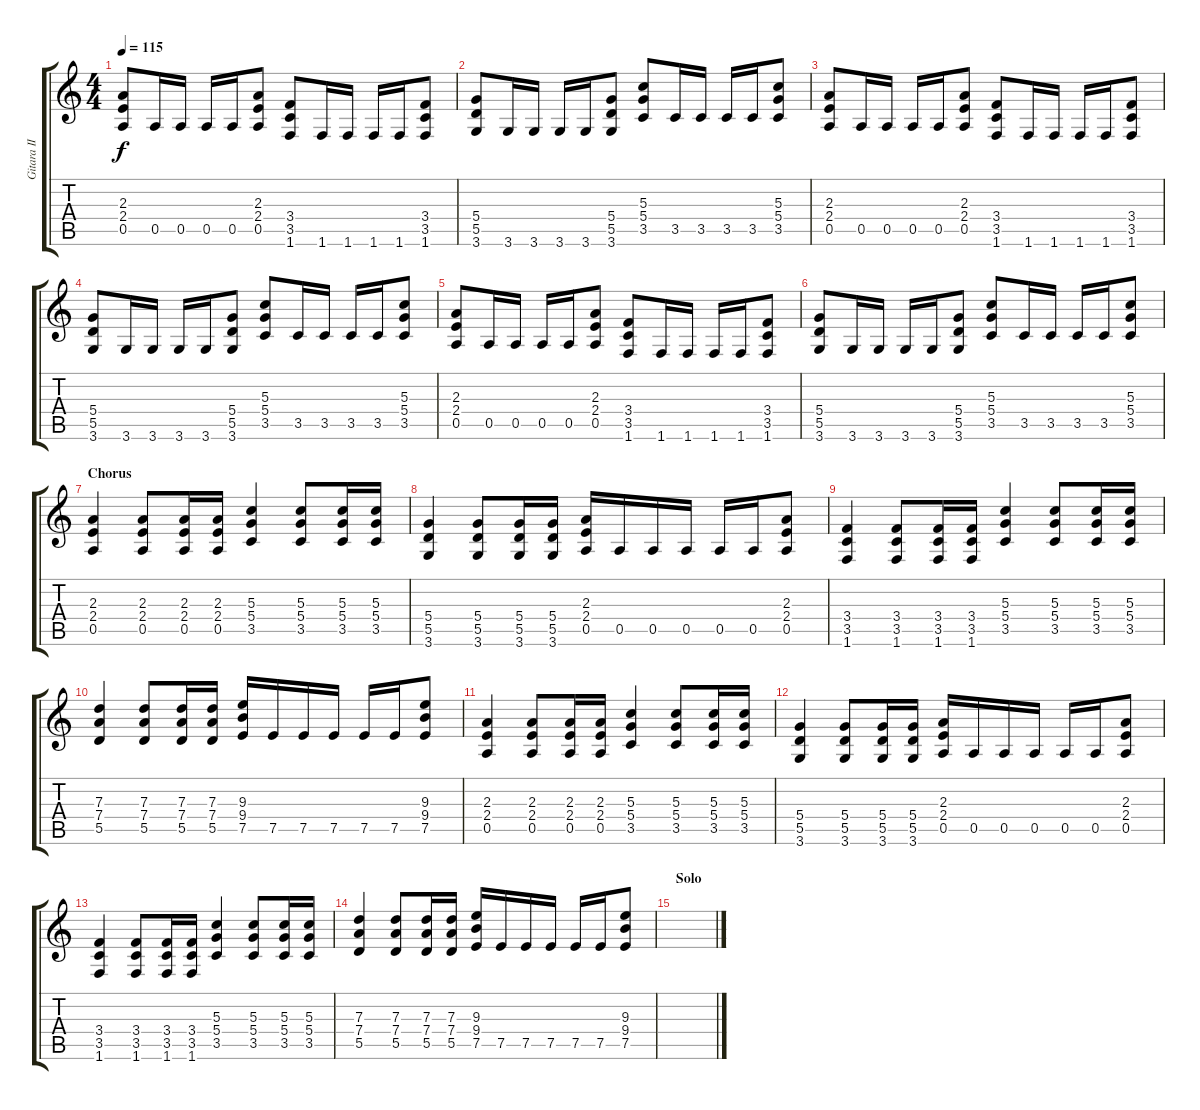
\track ("Gitara II" "Gitara II") {instrument overdrivenguitar}
\staff {score tabs}
\tuning (E4 B3 G3 D3 A2 E2) {hide}
\ts (4 4)
\tempo 115
\clef g2
\ks c
(2.3 2.4 0.5).8{dy f} 0.5.16 0.5.16 0.5.16 0.5.16 (2.3 2.4 0.5).8 (3.4 3.5 1.6).8 1.6.16 1.6.16 1.6.16 1.6.16 (3.4 3.5 1.6).8 |
(5.4 5.5 3.6).8 3.6.16 3.6.16 3.6.16 3.6.16 (5.4 5.5 3.6).8 (5.3 5.4 3.5).8 3.5.16 3.5.16 3.5.16 3.5.16 (5.3 5.4 3.5).8 |
(2.3 2.4 0.5).8 0.5.16 0.5.16 0.5.16 0.5.16 (2.3 2.4 0.5).8 (3.4 3.5 1.6).8 1.6.16 1.6.16 1.6.16 1.6.16 (3.4 3.5 1.6).8 |
(5.4 5.5 3.6).8 3.6.16 3.6.16 3.6.16 3.6.16 (5.4 5.5 3.6).8 (5.3 5.4 3.5).8 3.5.16 3.5.16 3.5.16 3.5.16 (5.3 5.4 3.5).8 |
(2.3 2.4 0.5).8 0.5.16 0.5.16 0.5.16 0.5.16 (2.3 2.4 0.5).8 (3.4 3.5 1.6).8 1.6.16 1.6.16 1.6.16 1.6.16 (3.4 3.5 1.6).8 |
(5.4 5.5 3.6).8 3.6.16 3.6.16 3.6.16 3.6.16 (5.4 5.5 3.6).8 (5.3 5.4 3.5).8 3.5.16 3.5.16 3.5.16 3.5.16 (5.3 5.4 3.5).8 |
\section ("" "Chorus")
(2.3 2.4 0.5).4 (2.3 2.4 0.5).8 (2.3 2.4 0.5).16 (2.3 2.4 0.5).16 (5.3 5.4 3.5).4 (5.3 5.4 3.5).8 (5.3 5.4 3.5).16 (5.3 5.4 3.5).16 |
(5.4 5.5 3.6).4 (5.4 5.5 3.6).8 (5.4 5.5 3.6).16 (5.4 5.5 3.6).16 (2.3 2.4 0.5).16 0.5.16 0.5.16 0.5.16 0.5.16 0.5.16 (2.3 2.4 0.5).8 |
(3.4 3.5 1.6).4 (3.4 3.5 1.6).8 (3.4 3.5 1.6).16 (3.4 3.5 1.6).16 (5.3 5.4 3.5).4 (5.3 5.4 3.5).8 (5.3 5.4 3.5).16 (5.3 5.4 3.5).16 |
(7.3 7.4 5.5).4 (7.3 7.4 5.5).8 (7.3 7.4 5.5).16 (7.3 7.4 5.5).16 (9.3 9.4 7.5).16 7.5.16 7.5.16 7.5.16 7.5.16 7.5.16 (9.3 9.4 7.5).8 |
(2.3 2.4 0.5).4 (2.3 2.4 0.5).8 (2.3 2.4 0.5).16 (2.3 2.4 0.5).16 (5.3 5.4 3.5).4 (5.3 5.4 3.5).8 (5.3 5.4 3.5).16 (5.3 5.4 3.5).16 |
(5.4 5.5 3.6).4 (5.4 5.5 3.6).8 (5.4 5.5 3.6).16 (5.4 5.5 3.6).16 (2.3 2.4 0.5).16 0.5.16 0.5.16 0.5.16 0.5.16 0.5.16 (2.3 2.4 0.5).8 |
(3.4 3.5 1.6).4 (3.4 3.5 1.6).8 (3.4 3.5 1.6).16 (3.4 3.5 1.6).16 (5.3 5.4 3.5).4 (5.3 5.4 3.5).8 (5.3 5.4 3.5).16 (5.3 5.4 3.5).16 |
(7.3 7.4 5.5).4 (7.3 7.4 5.5).8 (7.3 7.4 5.5).16 (7.3 7.4 5.5).16 (9.3 9.4 7.5).16 7.5.16 7.5.16 7.5.16 7.5.16 7.5.16 (9.3 9.4 7.5).8 |
\section ("" "Solo")
